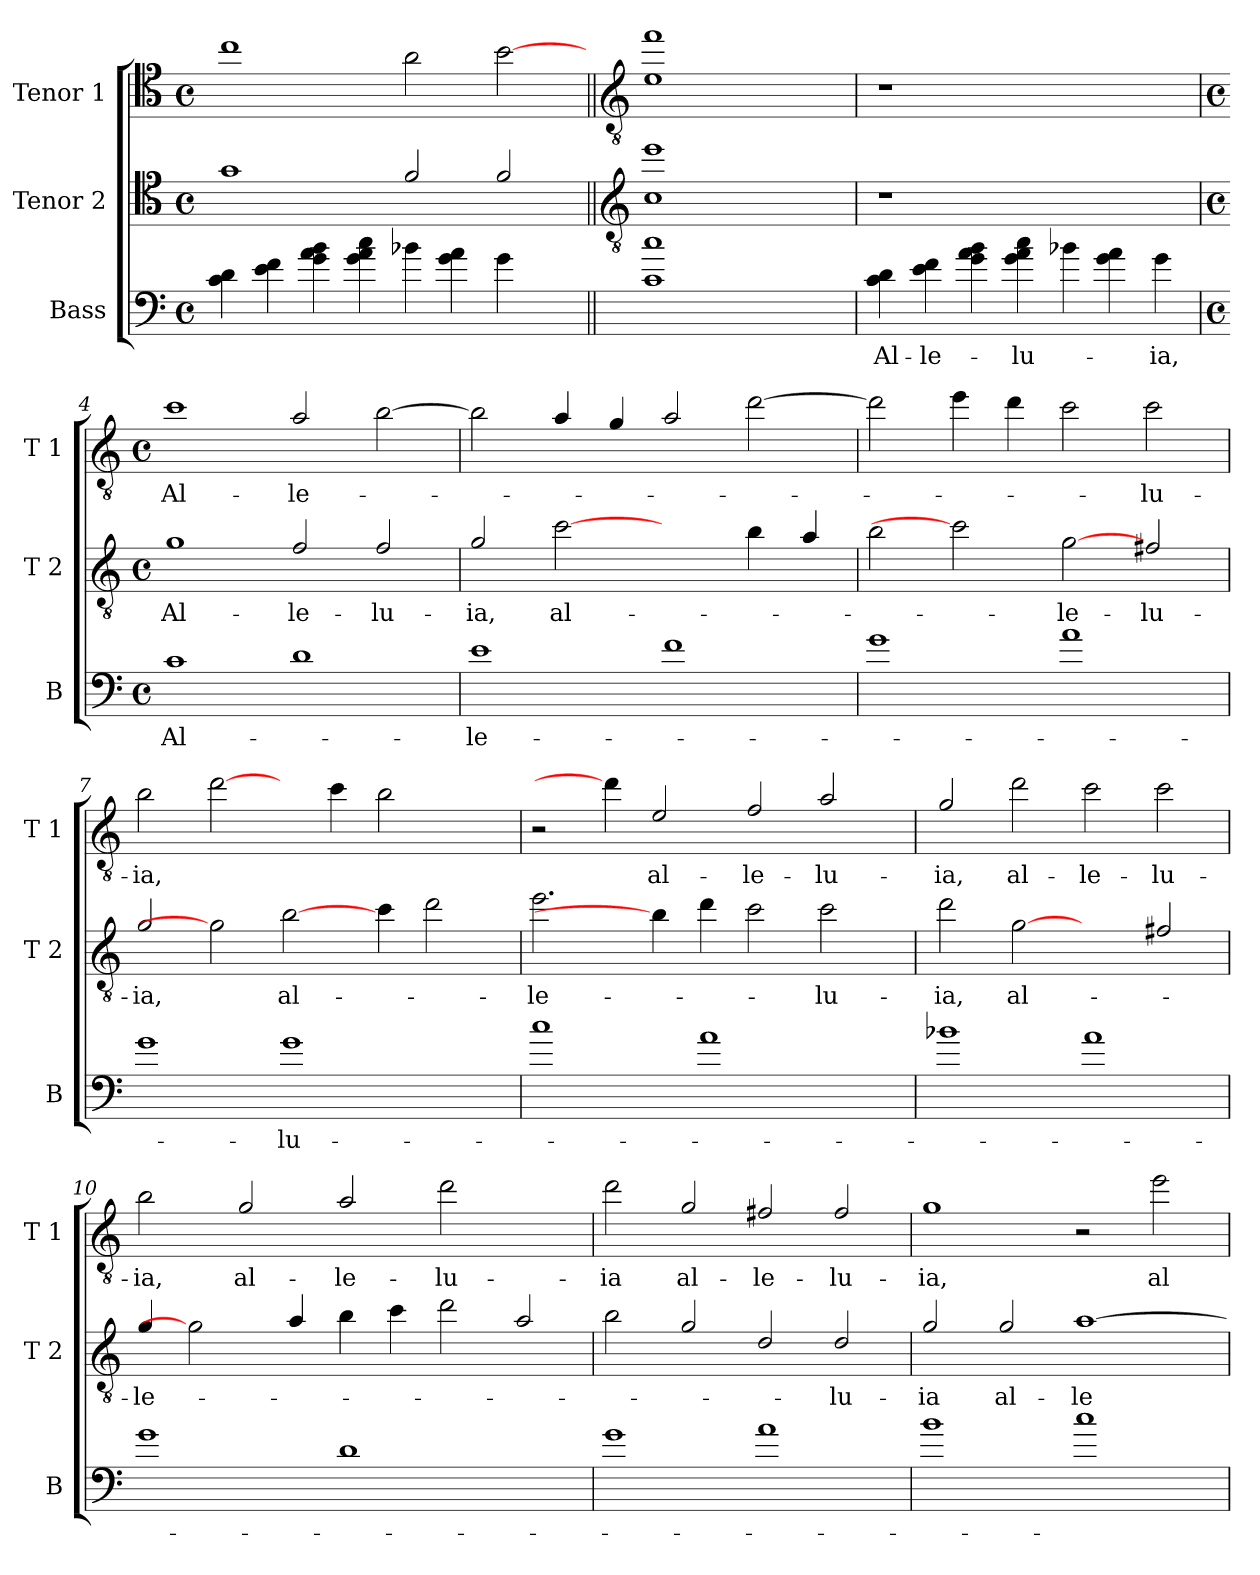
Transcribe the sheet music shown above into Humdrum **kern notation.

**kern	**text	**kern	**text	**kern	**text
*part3	*part3	*part2	*part2	*part1	*part1
*staff3	*staff3	*staff2	*staff2	*staff1	*staff1
*I"Bass	*	*I"Tenor 2	*	*I"Tenor 1	*
*I'B	*	*I'T 2	*	*I'T 1	*
*clefF4	*	*clefC4	*	*clefC4	*
*ITrd7c12	*	*ITrd7c12	*	*ITrd7c12	*
*k[]	*	*k[]	*	*k[]	*
*C:	*	*C:	*	*C:	*
*M4/4	*	*M4/4	*	*M4/4	*
*met(c)	*	*met(c)	*	*met(c)	*
=1	=1	=1	=1	=1	=1
4C 4D	.	1G	.	1c	.
4E 4F	.	.	.	.	.
4G 4A 4B	.	.	.	.	.
4G 4A 4c	.	.	.	.	.
4B-X	.	2F/	.	2A\	.
4G 4A	.	.	.	.	.
4G	.	2F/	.	[2B\	.
4ryy	.	.	.	.	.
=2||	=2||	=2||	=2||	=2||	=2||
*	*	*clefGv2	*	*clefGv2	*
1C 1c	.	1C 1e	.	1E 1f	.
1ryy	.	1ryy	.	1ryy	.
!!LO:LB:g=z
=3	=3	=3	=3	=3	=3
!	!LO:LY:b	!	!	!	!
4C 4D	Al-	1r	.	1r	.
!	!LO:LY:b	!	!	!	!
4E 4F	-le-	.	.	.	.
4G 4A 4B	.	.	.	.	.
!	!LO:LY:b	!	!	!	!
4G 4A 4c	-lu-	.	.	.	.
4B-X	.	2.ryy	.	2.ryy	.
4G 4A	.	.	.	.	.
!	!LO:LY:b	!	!	!	!
4G	-ia,	.	.	.	.
!!LO:LB:g=z
=4	=4	=4	=4	=4	=4
*M4/4	*	*M4/4	*	*M4/4	*
*met(c)	*	*met(c)	*	*met(c)	*
!	!LO:LY:b	!	!LO:LY:b	!	!LO:LY:b
1C	Al-	1G	Al-	1c	Al-
!	!	!	!LO:LY:b	!	!LO:LY:b
1D	.	2F/	-le-	2A/	-le-
!	!	!	!LO:LY:b	!	!
.	.	2F/	-lu-	[2B\	.
=5	=5	=5	=5	=5	=5
!	!LO:LY:b	!	!LO:LY:b	!	!
1E	-le-	2G/	-ia,	2B\]	.
!	!	!	!LO:LY:b	!	!
.	.	[2c	al-	4A/	.
.	.	.	.	4G/	.
1F	.	2ryy	.	2A/	.
.	.	4B\	.	[2d\	.
.	.	4A/	.	.	.
=6	=6	=6	=6	=6	=6
1G	.	2B\	.	2d\]	.
.	.	2c]	.	4e\	.
.	.	.	.	4d\	.
!	!	!	!LO:LY:b	!	!
1A	.	[2G	-le-	2c\	.
!	!	!	!LO:LY:b	!	!LO:LY:b
.	.	2F#X/	-lu-	2c\	-lu-
=7	=7	=7	=7	=7	=7
!	!	!	!LO:LY:b	!	!LO:LY:b
1G	.	2G/	-ia,	2B\	-ia,
.	.	2G]	.	[2d\	.
!	!LO:LY:b	!	!LO:LY:b	!	!
1G	-lu-	[2B\	al-	4ryy	.
.	.	.	.	4c\	.
.	.	4c\	.	2B\	.
.	.	2d\	.	.	.
4ryy	.	.	.	4ryy	.
=8	=8	=8	=8	=8	=8
!	!	!	!LO:LY:b	!	!
1c	.	2.e\	-le-	2r	.
.	.	.	.	4d\]	.
!	!	!	!	!	!LO:LY:b
.	.	4B\]	.	2E/	al-
1A	.	4d\	.	.	.
!	!	!	!	!	!LO:LY:b
.	.	2c\	.	2F/	-le-
!	!	!	!LO:LY:b	!	!LO:LY:b
.	.	2c\	-lu-	2A/	-lu-
4ryy	.	.	.	.	.
!!LO:LB:g=z
=9	=9	=9	=9	=9	=9
!	!	!	!LO:LY:b	!	!LO:LY:b
1B-X	.	2d\	-ia,	2G/	-ia,
!	!	!	!LO:LY:b	!	!LO:LY:b
.	.	[2G	al-	2d\	al-
!	!	!	!	!	!LO:LY:b
1A	.	2ryy	.	2c\	-le-
!	!	!	!	!	!LO:LY:b
.	.	2F#X/	.	2c\	-lu-
=10	=10	=10	=10	=10	=10
!	!	!	!LO:LY:b	!	!LO:LY:b
1G	.	4G/	-le-	2B\	-ia,
.	.	2G]	.	.	.
!	!	!	!	!	!LO:LY:b
.	.	.	.	2G/	al-
.	.	4A/	.	.	.
!	!	!	!	!	!LO:LY:b
1D	.	4B\	.	2A/	-le-
.	.	4c\	.	.	.
!	!	!	!	!	!LO:LY:b
.	.	2d\	.	2d\	-lu-
2ryy	.	2A/	.	2ryy	.
=11	=11	=11	=11	=11	=11
!	!	!	!	!	!LO:LY:b
1G	.	2B\	.	2d\	-ia
!	!	!	!	!	!LO:LY:b
.	.	2G/	.	2G/	al-
!	!	!	!	!	!LO:LY:b
1A	.	2D/	.	2F#X/	-le-
!	!	!	!LO:LY:b	!	!LO:LY:b
.	.	2D/	-lu-	2F#/	-lu-
=12	=12	=12	=12	=12	=12
!	!	!	!LO:LY:b	!	!LO:LY:b
1B	.	2G/	-ia	1G	-ia,
!	!	!	!LO:LY:b	!	!
.	.	2G/	al-	.	.
!	!	!	!LO:LY:b	!	!
1c	.	[1A	-le-	2r	.
!	!	!	!	!	!LO:LY:b
.	.	.	.	2e\	al-
=	=	=	=	=	=
*-	*-	*-	*-	*-	*-
